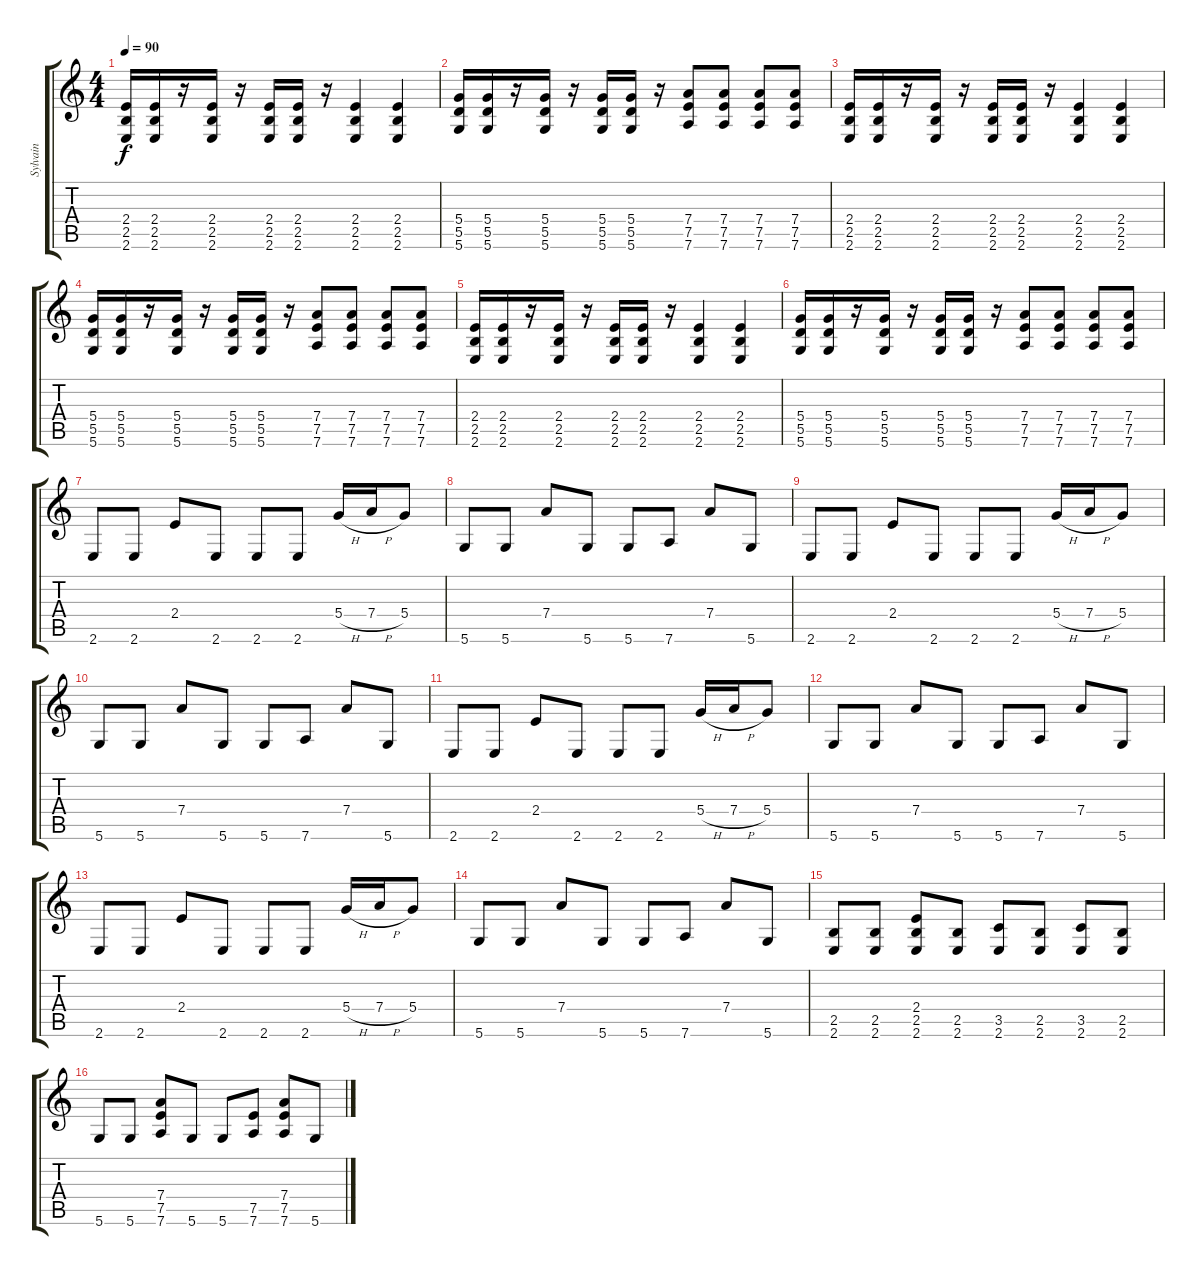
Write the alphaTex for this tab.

\track ("Sylvain" "Sylvain") {instrument distortionguitar}
\staff {score tabs}
\tuning (E4 B3 G3 D3 A2 D2) {hide}
\ts (4 4)
\tempo 90
\clef g2
\ks c
(2.4 2.5 2.6).16{dy f instrument distortionguitar} (2.4 2.5 2.6).16 r.16 (2.4 2.5 2.6).16 r.16 (2.4 2.5 2.6).16 (2.4 2.5 2.6).16 r.16 (2.4 2.5 2.6).4 (2.4 2.5 2.6).4 |
(5.4 5.5 5.6).16 (5.4 5.5 5.6).16 r.16 (5.4 5.5 5.6).16 r.16 (5.4 5.5 5.6).16 (5.4 5.5 5.6).16 r.16 (7.4 7.5 7.6).8 (7.4 7.5 7.6).8 (7.4 7.5 7.6).8 (7.4 7.5 7.6).8 |
(2.4 2.5 2.6).16 (2.4 2.5 2.6).16 r.16 (2.4 2.5 2.6).16 r.16 (2.4 2.5 2.6).16 (2.4 2.5 2.6).16 r.16 (2.4 2.5 2.6).4 (2.4 2.5 2.6).4 |
(5.4 5.5 5.6).16 (5.4 5.5 5.6).16 r.16 (5.4 5.5 5.6).16 r.16 (5.4 5.5 5.6).16 (5.4 5.5 5.6).16 r.16 (7.4 7.5 7.6).8 (7.4 7.5 7.6).8 (7.4 7.5 7.6).8 (7.4 7.5 7.6).8 |
(2.4 2.5 2.6).16 (2.4 2.5 2.6).16 r.16 (2.4 2.5 2.6).16 r.16 (2.4 2.5 2.6).16 (2.4 2.5 2.6).16 r.16 (2.4 2.5 2.6).4 (2.4 2.5 2.6).4 |
(5.4 5.5 5.6).16 (5.4 5.5 5.6).16 r.16 (5.4 5.5 5.6).16 r.16 (5.4 5.5 5.6).16 (5.4 5.5 5.6).16 r.16 (7.4 7.5 7.6).8 (7.4 7.5 7.6).8 (7.4 7.5 7.6).8 (7.4 7.5 7.6).8 |
2.6.8 2.6.8 2.4.8 2.6.8 2.6.8 2.6.8 5.4{h}.16 7.4{h}.16 5.4.8 |
5.6.8 5.6.8 7.4.8 5.6.8 5.6.8 7.6.8 7.4.8 5.6.8 |
2.6.8 2.6.8 2.4.8 2.6.8 2.6.8 2.6.8 5.4{h}.16 7.4{h}.16 5.4.8 |
5.6.8 5.6.8 7.4.8 5.6.8 5.6.8 7.6.8 7.4.8 5.6.8 |
2.6.8 2.6.8 2.4.8 2.6.8 2.6.8 2.6.8 5.4{h}.16 7.4{h}.16 5.4.8 |
5.6.8 5.6.8 7.4.8 5.6.8 5.6.8 7.6.8 7.4.8 5.6.8 |
2.6.8 2.6.8 2.4.8 2.6.8 2.6.8 2.6.8 5.4{h}.16 7.4{h}.16 5.4.8 |
5.6.8 5.6.8 7.4.8 5.6.8 5.6.8 7.6.8 7.4.8 5.6.8 |
(2.5 2.6).8 (2.5 2.6).8 (2.4 2.5 2.6).8 (2.5 2.6).8 (3.5 2.6).8 (2.5 2.6).8 (3.5 2.6).8 (2.5 2.6).8 |
5.6.8 5.6.8 (7.4 7.5 7.6).8 5.6.8 5.6.8 (7.5 7.6).8 (7.4 7.5 7.6).8 5.6.8
